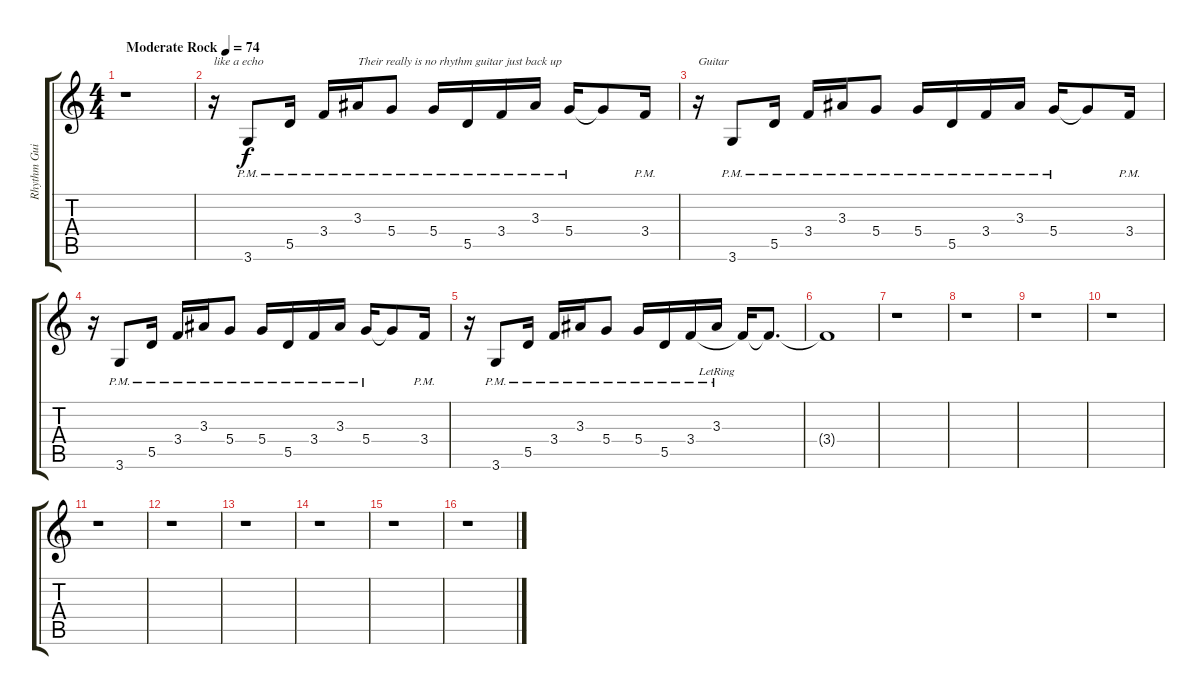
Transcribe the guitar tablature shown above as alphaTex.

\track ("Rhythm Guitar" "Rhythm Gui") {instrument distortionguitar}
\staff {score tabs}
\tuning (E4 B3 G3 D3 A2 E2) {hide}
\ts (4 4)
\tempo (74 "Moderate Rock")
\clef g2
\ks c
r.1{dy f instrument distortionguitar} |
r.16{txt "like a echo"} 3.6{pm}.8 5.5{pm}.16 3.4{pm}.16 3.3{pm}.16{txt "Their really is no rhythm guitar just back up "} 5.4{pm}.8 5.4{pm}.16 5.5{pm}.16 3.4{pm}.16 3.3{pm}.16 5.4{pm}.16 5.4{t}.8 3.4{pm}.16 |
r.16{txt "Guitar "} 3.6{pm}.8 5.5{pm}.16 3.4{pm}.16 3.3{pm}.16 5.4{pm}.8 5.4{pm}.16 5.5{pm}.16 3.4{pm}.16 3.3{pm}.16 5.4{pm}.16 5.4{t}.8 3.4{pm}.16 |
r.16 3.6{pm}.8 5.5{pm}.16 3.4{pm}.16 3.3{pm}.16 5.4{pm}.8 5.4{pm}.16 5.5{pm}.16 3.4{pm}.16 3.3{pm}.16 5.4{pm}.16 5.4{t}.8 3.4{pm}.16 |
r.16 3.6{pm}.8 5.5{pm}.16 3.4{pm}.16 3.3{pm}.16 5.4{pm}.8 5.4{pm}.16 5.5{pm}.16 3.4{pm}.16 3.3{pm lr}.16 3.4{t}.16 3.4{t}.8{d} |
3.4{t}.1 |
r.1 |
r.1 |
r.1 |
r.1 |
r.1 |
r.1 |
r.1 |
r.1 |
r.1 |
r.1
